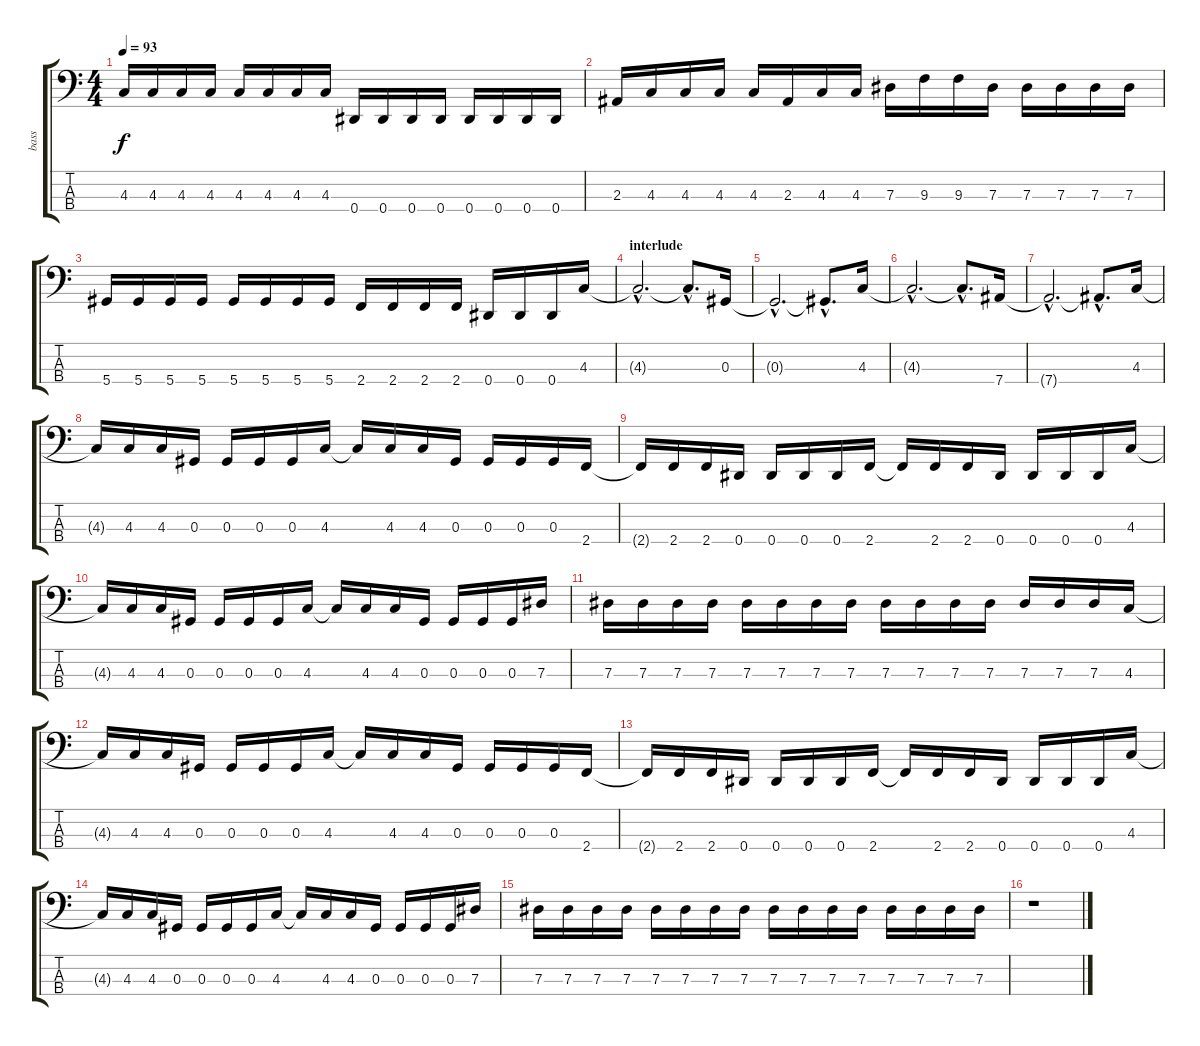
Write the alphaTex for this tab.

\track ("bass" "bass") {instrument electricbassfinger}
\staff {score tabs}
\tuning (Gb2 Db2 Ab1 Eb1) {hide}
\ts (4 4)
\tempo 93
\clef f4
\ks c
4.3.16{dy f} 4.3.16 4.3.16 4.3.16 4.3.16 4.3.16 4.3.16 4.3.16 0.4.16 0.4.16 0.4.16 0.4.16 0.4.16 0.4.16 0.4.16 0.4.16 |
2.3.16 4.3.16 4.3.16 4.3.16 4.3.16 2.3.16 4.3.16 4.3.16 7.3.16 9.3.16 9.3.16 7.3.16 7.3.16 7.3.16 7.3.16 7.3.16 |
5.4.16 5.4.16 5.4.16 5.4.16 5.4.16 5.4.16 5.4.16 5.4.16 2.4.16 2.4.16 2.4.16 2.4.16 0.4.16 0.4.16 0.4.16 4.3.16 |
\section ("" "interlude")
4.3{hac t}.2{d} 4.3{hac t}.8{d} 0.3.16 |
0.3{hac t}.2{d} 0.3{hac t}.8{d} 4.3.16 |
4.3{hac t}.2{d} 4.3{hac t}.8{d} 7.4.16 |
7.4{hac t}.2{d} 7.4{hac t}.8{d} 4.3.16 |
4.3{t}.16 4.3.16 4.3.16 0.3.16 0.3.16 0.3.16 0.3.16 4.3.16 4.3{t}.16 4.3.16 4.3.16 0.3.16 0.3.16 0.3.16 0.3.16 2.4.16 |
2.4{t}.16 2.4.16 2.4.16 0.4.16 0.4.16 0.4.16 0.4.16 2.4.16 2.4{t}.16 2.4.16 2.4.16 0.4.16 0.4.16 0.4.16 0.4.16 4.3.16 |
4.3{t}.16 4.3.16 4.3.16 0.3.16 0.3.16 0.3.16 0.3.16 4.3.16 4.3{t}.16 4.3.16 4.3.16 0.3.16 0.3.16 0.3.16 0.3.16 7.3.16 |
7.3.16 7.3.16 7.3.16 7.3.16 7.3.16 7.3.16 7.3.16 7.3.16 7.3.16 7.3.16 7.3.16 7.3.16 7.3.16 7.3.16 7.3.16 4.3.16 |
4.3{t}.16 4.3.16 4.3.16 0.3.16 0.3.16 0.3.16 0.3.16 4.3.16 4.3{t}.16 4.3.16 4.3.16 0.3.16 0.3.16 0.3.16 0.3.16 2.4.16 |
2.4{t}.16 2.4.16 2.4.16 0.4.16 0.4.16 0.4.16 0.4.16 2.4.16 2.4{t}.16 2.4.16 2.4.16 0.4.16 0.4.16 0.4.16 0.4.16 4.3.16 |
4.3{t}.16 4.3.16 4.3.16 0.3.16 0.3.16 0.3.16 0.3.16 4.3.16 4.3{t}.16 4.3.16 4.3.16 0.3.16 0.3.16 0.3.16 0.3.16 7.3.16 |
7.3.16 7.3.16 7.3.16 7.3.16 7.3.16 7.3.16 7.3.16 7.3.16 7.3.16 7.3.16 7.3.16 7.3.16 7.3.16 7.3.16 7.3.16 7.3.16 |
r.1
